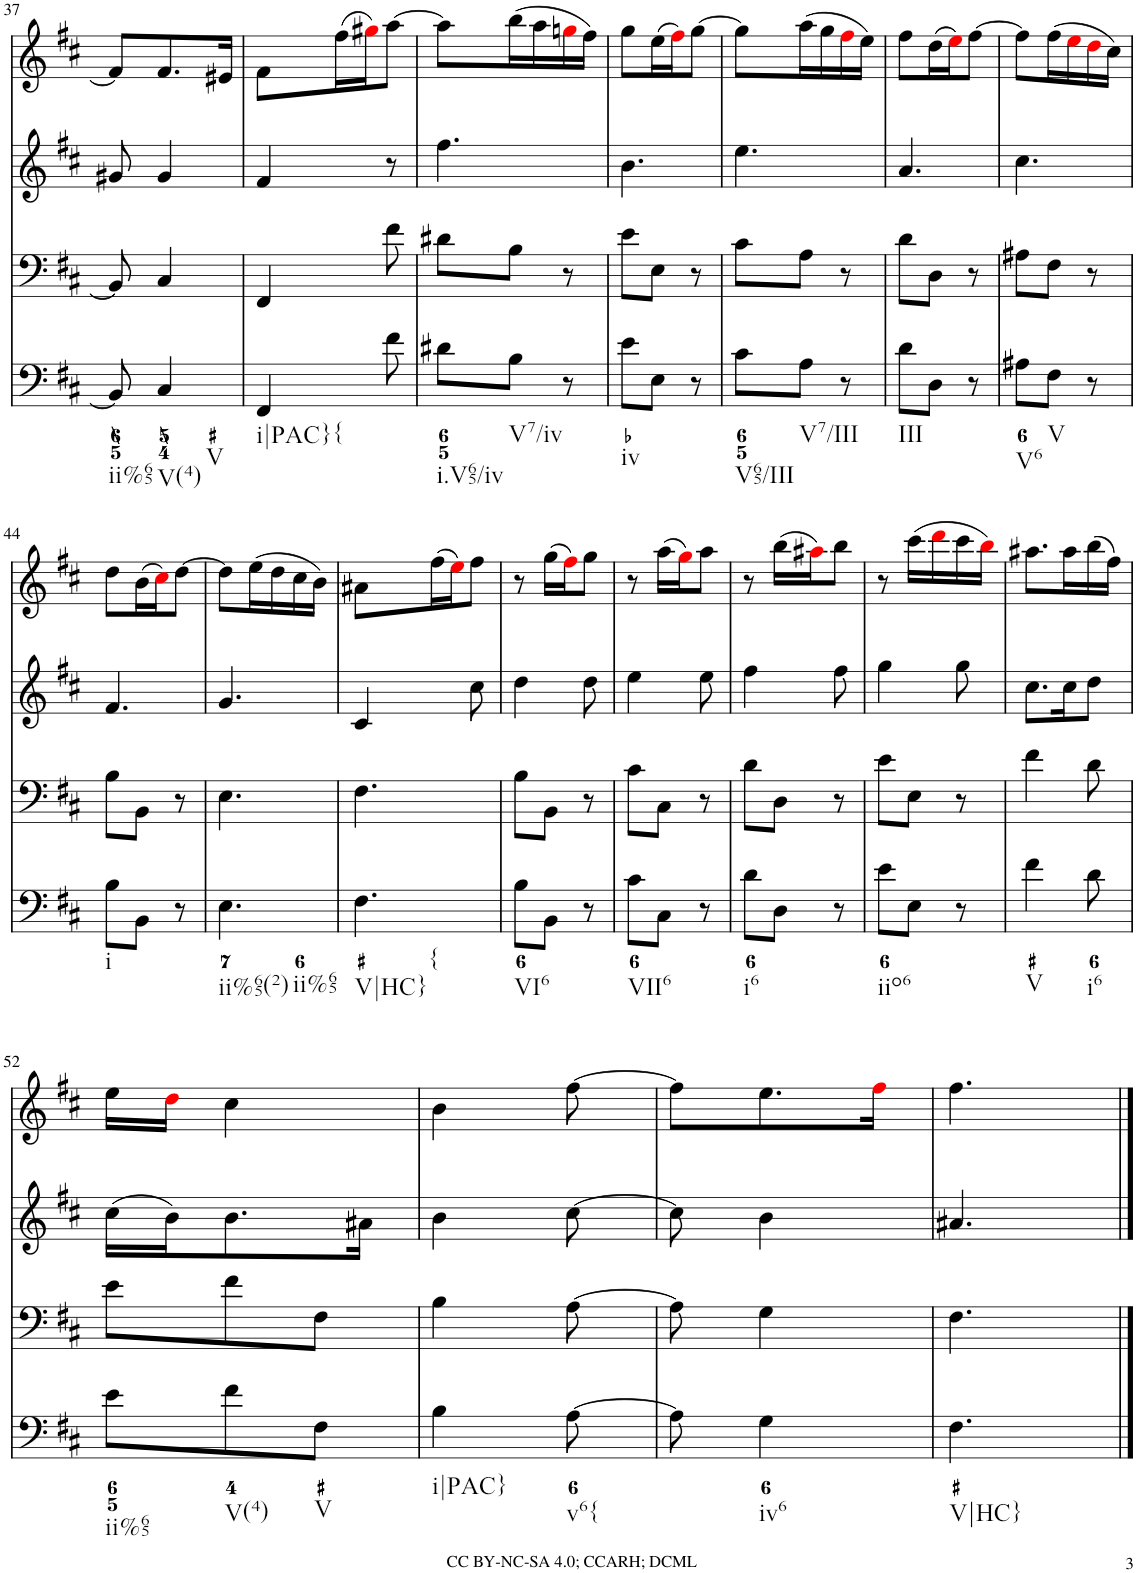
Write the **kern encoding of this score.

**kern	**kern	**kern	**kern
*part4	*part3	*part2	*part1
*staff4	*staff3	*staff2	*staff1
*I"Piano	*I"Piano	*I"Piano	*I"Piano
*I'Pno	*I'Pno	*I'Pno	*I'Pno
!!LO:PB:g=z
*clefF4	*clefF4	*clefG2	*clefG2
*k[f#c#]	*k[f#c#]	*k[f#c#]	*k[f#c#]
*b:	*b:	*b:	*b:
*M3/8	*M3/8	*M3/8	*M3/8
=37	=37	=37	=37
!LO:TX:b:t=ii%65	!	!	!
8BB/]	8BB/]	8g#X/	8f#/L]
!LO:TX:b:t=V(4)	!	!	!
!LO:TX:b:t=V	!	!	!
4C#/	4C#/	4g#/	8.f#/
.	.	.	16e#X/Jk
=38	=38	=38	=38
!LO:TX:b:t=i|PAC}	!	!	!
!LO:TX:b:t={	!	!	!
4FF#/	4FF#/	4f#/	8f#\L
.	.	.	(16ff#\L
.	.	.	16gg#Xi\J)
8f#\	8f#\	8r	[8aa\J
=39	=39	=39	=39
!LO:TX:b:t=i.V65/iv	!	!	!
8d#X\L	8d#X\L	4.ff#\	8aa\L]
!LO:TX:b:t=V7/iv	!	!	!
8B\J	8B\J	.	(16bb\L
.	.	.	16aa\
8r	8r	.	16ggni\
.	.	.	16ff#\JJ)
=40	=40	=40	=40
!LO:TX:b:t=iv	!	!	!
8e\L	8e\L	4.b\	8gg\L
8E\J	8E\J	.	(16ee\L
.	.	.	16ff#i\J)
8r	8r	.	[8gg\J
=41	=41	=41	=41
!LO:TX:b:t=V65/III	!	!	!
8c#\L	8c#\L	4.ee\	8gg\L]
!LO:TX:b:t=V7/III	!	!	!
8A\J	8A\J	.	(16aa\L
.	.	.	16gg\
8r	8r	.	16ff#i\
.	.	.	16ee\JJ)
=42	=42	=42	=42
!LO:TX:b:t=III	!	!	!
8d\L	8d\L	4.a/	8ff#\L
8D\J	8D\J	.	(16dd\L
.	.	.	16eei\J)
8r	8r	.	[8ff#\J
=43	=43	=43	=43
!LO:TX:b:t=V6	!	!	!
8A#X\L	8A#X\L	4.cc#\	8ff#\L]
!LO:TX:b:t=V	!	!	!
8F#\J	8F#\J	.	(16ff#\L
.	.	.	16eei\
8r	8r	.	16ddi\
.	.	.	16cc#\JJ)
!!LO:LB:g=z
=44	=44	=44	=44
!LO:TX:b:t=i	!	!	!
8B\L	8B\L	4.f#/	8dd\L
8BB\J	8BB\J	.	(16b\L
.	.	.	16cc#i\J)
8r	8r	.	[8dd\J
=45	=45	=45	=45
!LO:TX:b:t=ii%65(2)	!	!	!
!LO:TX:b:t=ii%65	!	!	!
4.E\	4.E\	4.g/	8dd\L]
.	.	.	(16ee\L
.	.	.	16dd\
.	.	.	16cc#\
.	.	.	16b\JJ)
=46	=46	=46	=46
!LO:TX:b:t=V|HC}	!	!	!
!LO:TX:b:t={	!	!	!
4.F#\	4.F#\	4c#/	8a#X\L
.	.	.	(16ff#\L
.	.	.	16eei\J)
.	.	8cc#\	8ff#\J
=47	=47	=47	=47
!LO:TX:b:t=VI6	!	!	!
8B\L	8B\L	4dd\	8r
8BB\J	8BB\J	.	(16gg\LL
.	.	.	16ff#i\J)
8r	8r	8dd\	8gg\J
=48	=48	=48	=48
!LO:TX:b:t=VII6	!	!	!
8c#\L	8c#\L	4ee\	8r
8C#\J	8C#\J	.	(16aa\LL
.	.	.	16ggi\J)
8r	8r	8ee\	8aa\J
=49	=49	=49	=49
!LO:TX:b:t=i6	!	!	!
8d\L	8d\L	4ff#\	8r
8D\J	8D\J	.	(16bb\LL
.	.	.	16aa#Xi\J)
8r	8r	8ff#\	8bb\J
=50	=50	=50	=50
!LO:TX:b:t=iio6	!	!	!
8e\L	8e\L	4gg\	8r
8E\J	8E\J	.	(16ccc#\LL
.	.	.	16dddi\
8r	8r	8gg\	16ccc#\
.	.	.	16bbi\JJ)
=51	=51	=51	=51
!LO:TX:b:t=V	!	!	!
4f#\	4f#\	8.cc#\L	8.aa#X\L
.	.	16cc#\K	16aa#\L
!LO:TX:b:t=i6	!	!	!
8d\	8d\	8dd\J	(16bb\
.	.	.	16ff#\JJ)
!!LO:LB:g=z
=52	=52	=52	=52
!LO:TX:b:t=ii%65	!	!	!
8e\L	8e\L	(16cc#\LL	16ee\LL
.	.	16b\J)	16ddi\JJ
!LO:TX:b:t=V(4)	!	!	!
8f#\	8f#\	8.b\	4cc#\
!LO:TX:b:t=V	!	!	!
8F#\J	8F#\J	.	.
.	.	16a#X\Jk	.
=53	=53	=53	=53
!LO:TX:b:t=i|PAC}	!	!	!
4B\	4B\	4b\	4b\
!LO:TX:b:t=v6{	!	!	!
[8A\	[8A\	[8cc#\	[8ff#\
=54	=54	=54	=54
8A\]	8A\]	8cc#\]	8ff#\L]
!LO:TX:b:t=iv6	!	!	!
4G\	4G\	4b\	8.ee\
.	.	.	16ff#i\Jk
=55	=55	=55	=55
!LO:TX:b:t=V|HC}	!	!	!
4.F#\	4.F#\	4.a#X/	4.ff#\
==	==	==	==
*-	*-	*-	*-
